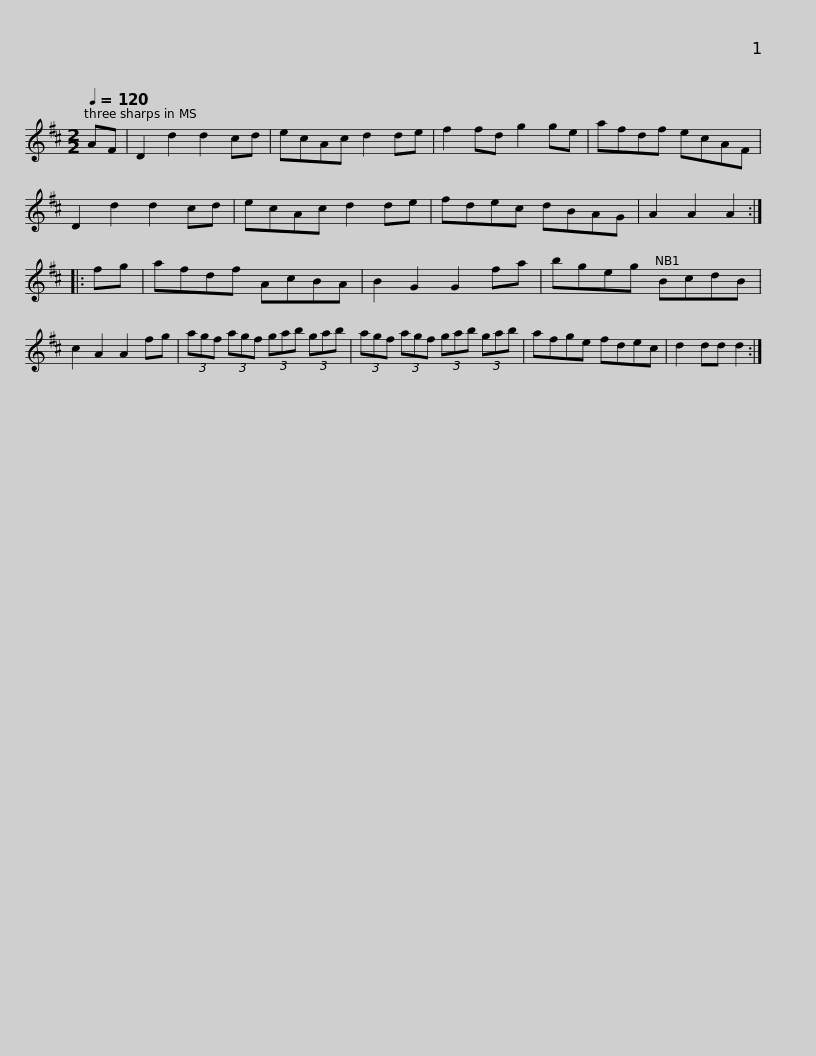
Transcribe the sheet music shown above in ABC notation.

X:1
L:1/8
Q:1/4=120
M:2/2
I:linebreak $
K:D
V:1 treble
V:1
 AF | D2 d2 d2 cd | ecAc d2 de | f2 fd g2 ge | afdf ecAF | %5
 D2 d2 d2 cd | ecAc d2 de |$ fdec dBAG | A2 A2 A2 :: fg | %10
 afdf AcBA | B2 G2 G2 fa | bgeg BcdB | c2 A2 A2 fg |$ (3agf (3agf (3gab (3gab | %15
 (3agf (3agf (3gab (3gab | afge fdec | d2 dd d2 :| %18
